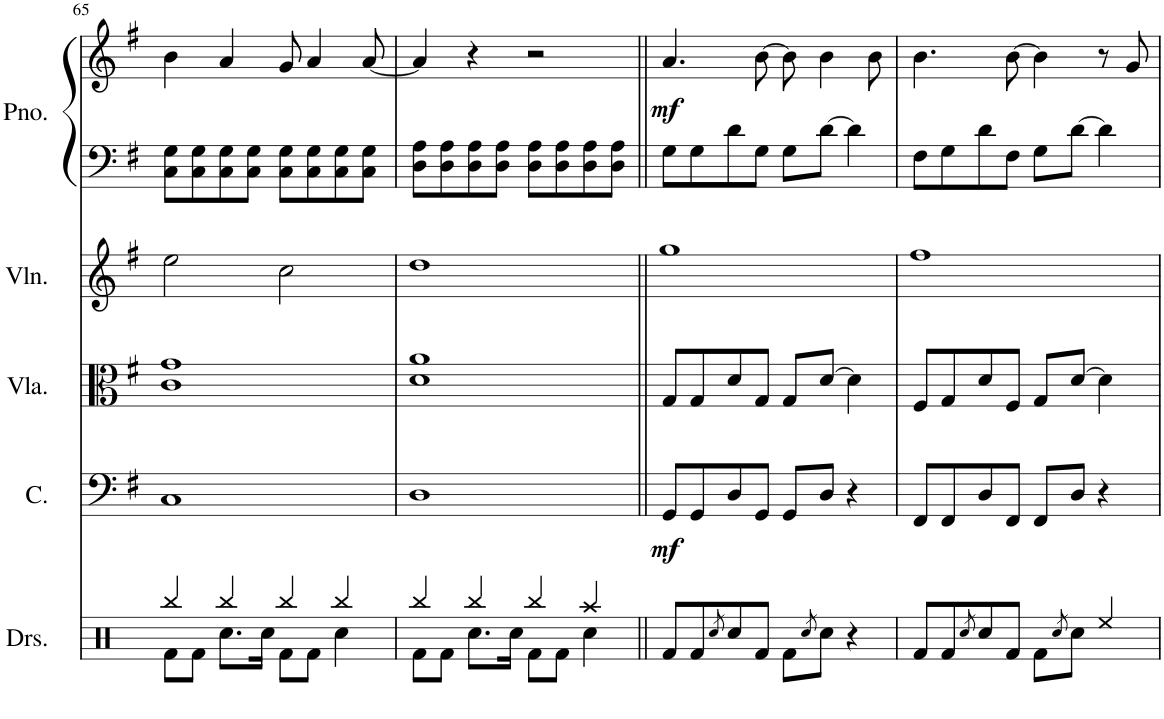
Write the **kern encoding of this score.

**kern	**dynam	**kern	**kern	**kern	**kern	**dynam
*part4	*part4	*part3	*part2	*part1	*part1	*part1
*staff5	*staff5	*staff4	*staff3	*staff2	*staff1	*staff1/2
*I"Cello	*	*I"Viola	*I"Violin	*I"Piano	*	*
*I'C.	*	*I'Vla.	*I'Vln.	*I'Pno.	*	*
!!LO:PB:g=z
*clefF4	*	*clefC3	*clefG2	*clefF4	*clefG2	*
*k[f#]	*	*k[f#]	*k[f#]	*k[f#]	*k[f#]	*
*M4/4	*	*M4/4	*M4/4	*M4/4	*M4/4	*
=65	=65	=65	=65	=65	=65	=65
1C	.	1c 1g	2ee\	8C\ 8G\L	4b\	.
.	.	.	.	8C\ 8G\	.	.
.	.	.	.	8C\ 8G\	4a/	.
.	.	.	.	8C\ 8G\J	.	.
.	.	.	2cc\	8C\ 8G\L	8g/	.
.	.	.	.	8C\ 8G\	4a/	.
.	.	.	.	8C\ 8G\	.	.
.	.	.	.	8C\ 8G\J	[8a/	.
=66	=66	=66	=66	=66	=66	=66
1D	.	1d 1a	1dd	8D\ 8A\L	4a/]	.
.	.	.	.	8D\ 8A\	.	.
.	.	.	.	8D\ 8A\	4r	.
.	.	.	.	8D\ 8A\J	.	.
.	.	.	.	8D\ 8A\L	2r	.
.	.	.	.	8D\ 8A\	.	.
.	.	.	.	8D\ 8A\	.	.
.	.	.	.	8D\ 8A\J	.	.
=67||	=67||	=67||	=67||	=67||	=67||	=67||
!	!LO:DY:b	!	!	!	!	!LO:DY:b
8GG/L	mf	8G/L	1gg	8G\L	4.a/	mf
8GG/	.	8G/	.	8G\	.	.
8D/	.	8d/	.	8d\	.	.
8GG/J	.	8G/J	.	8G\J	[8b\	.
8GG/L	.	8G/L	.	8G\L	8b\]	.
8D/J	.	[8d/J	.	[8d\J	4b\	.
4r	.	4d\]	.	4d\]	.	.
.	.	.	.	.	8b\	.
=68	=68	=68	=68	=68	=68	=68
8FF#/L	.	8F#/L	1ff#	8F#\L	4.b\	.
8FF#/	.	8G/	.	8G\	.	.
8D/	.	8d/	.	8d\	.	.
8FF#/J	.	8F#/J	.	8F#\J	[8b\	.
8FF#/L	.	8G/L	.	8G\L	4b\]	.
8D/J	.	[8d/J	.	[8d\J	.	.
4r	.	4d\]	.	4d\]	8r	.
.	.	.	.	.	8g/	.
=	=	=	=	=	=	=
*-	*-	*-	*-	*-	*-	*-
